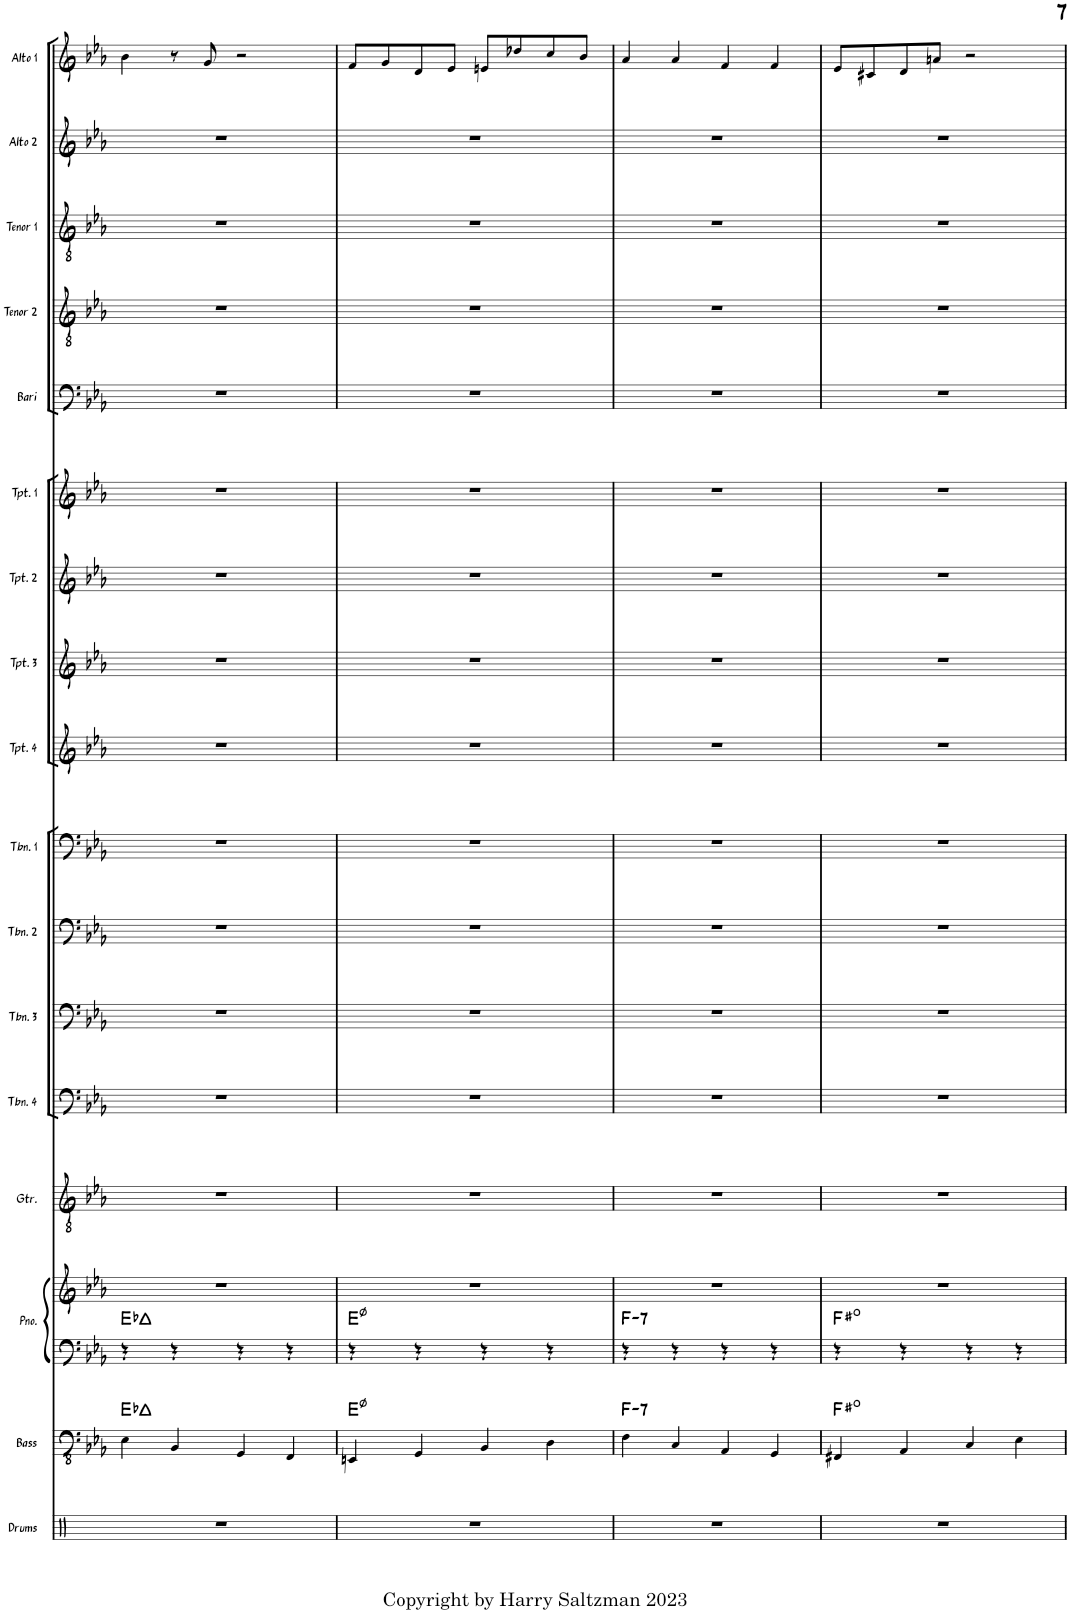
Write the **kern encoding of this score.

**kern	**kern	**harte	**kern	**kern	**harte	**kern	**kern	**kern	**kern	**kern	**kern	**kern	**kern	**kern	**kern	**kern	**kern	**kern	**kern
*part17	*part16	*part16	*part15	*part15	*part15	*part14	*part13	*part12	*part11	*part10	*part9	*part8	*part7	*part6	*part5	*part4	*part3	*part2	*part1
*staff18	*staff17	*	*staff16	*staff15	*	*staff14	*staff13	*staff12	*staff11	*staff10	*staff9	*staff8	*staff7	*staff6	*staff5	*staff4	*staff3	*staff2	*staff1
*I"Drums	*I"Bass	*	*I"Piano	*	*	*I"Guitar	*I"Trombone 4	*I"Trombone 3	*I"Trombone 2	*I"Trombone 1	*I"Trumpet 4	*I"Trumpet 3	*I"Trumpet 2	*I"Trumpet 1	*I"Bari Sax	*I"Tenor Sax 2	*I"Tenor Sax 1	*I"Alto Sax 2	*I"Alto Sax 1
*I'Drums	*I'Bass	*	*I'Pno.	*	*	*I'Gtr.	*I'Tbn. 4	*I'Tbn. 3	*I'Tbn. 2	*I'Tbn. 1	*I'Tpt. 4	*I'Tpt. 3	*I'Tpt. 2	*I'Tpt. 1	*I'Bari	*I'Tenor 2	*I'Tenor 1	*I'Alto 2	*I'Alto 1
!!LO:PB:g=z
*clefX	*clefFv4	*	*clefF4	*clefG2	*	*clefGv2	*clefF4	*clefF4	*clefF4	*clefF4	*clefG2	*clefG2	*clefG2	*clefG2	*clefF4	*clefGv2	*clefGv2	*clefG2	*clefG2
*	*	*	*	*	*	*	*	*	*	*	*ITrd1c2	*ITrd1c2	*ITrd1c2	*ITrd1c2	*ITrd12c21	*ITrd8c14	*ITrd8c14	*ITrd5c9	*ITrd5c9
*k[]	*k[b-e-a-]	*	*k[b-e-a-]	*k[b-e-a-]	*	*k[b-e-a-]	*k[b-e-a-]	*k[b-e-a-]	*k[b-e-a-]	*k[b-e-a-]	*k[b-e-a-]	*k[b-e-a-]	*k[b-e-a-]	*k[b-e-a-]	*k[b-e-a-]	*k[b-e-a-]	*k[b-e-a-]	*k[b-e-a-]	*k[b-e-a-]
*M4/4	*M4/4	*	*M4/4	*M4/4	*	*M4/4	*M4/4	*M4/4	*M4/4	*M4/4	*M4/4	*M4/4	*M4/4	*M4/4	*M4/4	*M4/4	*M4/4	*M4/4	*M4/4
=25	=25	=25	=25	=25	=25	=25	=25	=25	=25	=25	=25	=25	=25	=25	=25	=25	=25	=25	=25
1r	4EE-\	Eb:maj	4r	1r	Eb:maj	1r	1r	1r	1r	1r	1r	1r	1r	1r	1r	1r	1r	1r	4b-\
.	4BBB-/	.	4r	.	.	.	.	.	.	.	.	.	.	.	.	.	.	.	8r
.	.	.	.	.	.	.	.	.	.	.	.	.	.	.	.	.	.	.	8g/
.	4GGG/	.	4r	.	.	.	.	.	.	.	.	.	.	.	.	.	.	.	2r
.	4FFF/	.	4r	.	.	.	.	.	.	.	.	.	.	.	.	.	.	.	.
=26	=26	=26	=26	=26	=26	=26	=26	=26	=26	=26	=26	=26	=26	=26	=26	=26	=26	=26	=26
1r	4EEEn/	E:hdim7	4r	1r	E:hdim7	1r	1r	1r	1r	1r	1r	1r	1r	1r	1r	1r	1r	1r	8f/L
.	.	.	.	.	.	.	.	.	.	.	.	.	.	.	.	.	.	.	8g/
.	4GGG/	.	4r	.	.	.	.	.	.	.	.	.	.	.	.	.	.	.	8d/
.	.	.	.	.	.	.	.	.	.	.	.	.	.	.	.	.	.	.	8e-/J
.	4BBB-/	.	4r	.	.	.	.	.	.	.	.	.	.	.	.	.	.	.	8en/L
.	.	.	.	.	.	.	.	.	.	.	.	.	.	.	.	.	.	.	8dd-X/
.	4DD\	.	4r	.	.	.	.	.	.	.	.	.	.	.	.	.	.	.	8cc/
.	.	.	.	.	.	.	.	.	.	.	.	.	.	.	.	.	.	.	8b-/J
=27	=27	=27	=27	=27	=27	=27	=27	=27	=27	=27	=27	=27	=27	=27	=27	=27	=27	=27	=27
!	!	!LO:H:kt=7	!	!	!LO:H:kt=7	!	!	!	!	!	!	!	!	!	!	!	!	!	!
1r	4FF\	F:min7	4r	1r	F:min7	1r	1r	1r	1r	1r	1r	1r	1r	1r	1r	1r	1r	1r	4a-/
.	4CC/	.	4r	.	.	.	.	.	.	.	.	.	.	.	.	.	.	.	4a-/
.	4AAA-/	.	4r	.	.	.	.	.	.	.	.	.	.	.	.	.	.	.	4f/
.	4GGG/	.	4r	.	.	.	.	.	.	.	.	.	.	.	.	.	.	.	4f/
=28	=28	=28	=28	=28	=28	=28	=28	=28	=28	=28	=28	=28	=28	=28	=28	=28	=28	=28	=28
1r	4FFF#X/	F#:dim	4r	1r	F#:dim	1r	1r	1r	1r	1r	1r	1r	1r	1r	1r	1r	1r	1r	8e-/L
.	.	.	.	.	.	.	.	.	.	.	.	.	.	.	.	.	.	.	8c#X/
.	4AAA-/	.	4r	.	.	.	.	.	.	.	.	.	.	.	.	.	.	.	8d/
.	.	.	.	.	.	.	.	.	.	.	.	.	.	.	.	.	.	.	8an/J
.	4CC/	.	4r	.	.	.	.	.	.	.	.	.	.	.	.	.	.	.	2r
.	4EE-\	.	4r	.	.	.	.	.	.	.	.	.	.	.	.	.	.	.	.
=	=	=	=	=	=	=	=	=	=	=	=	=	=	=	=	=	=	=	=
*-	*-	*-	*-	*-	*-	*-	*-	*-	*-	*-	*-	*-	*-	*-	*-	*-	*-	*-	*-
